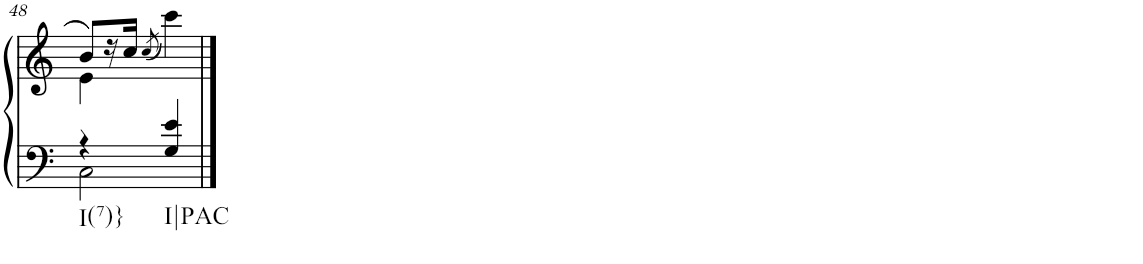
**kern	**kern
*part2	*part1
*staff2	*staff1
*I"piano	*I"piano
*I'Pno	*I'Pno
!!LO:PB:g=z
*clefF4	*clefG2
*k[]	*k[]
*M3/4	*M3/4
=48	=48
*^	*^
!LO:TX:b:t=I(7)}	!	!	!
4r	2C\	8b/L	4e\
.	.	16r	.
.	.	16cc/JJ	.
.	.	(8qcc/	.
!LO:TX:b:t=I|PAC	!	!	!
4G/ 4e/	.	4ccc\)	4ryy
*v	*v	*	*
*	*v	*v
==	==
*-	*-
